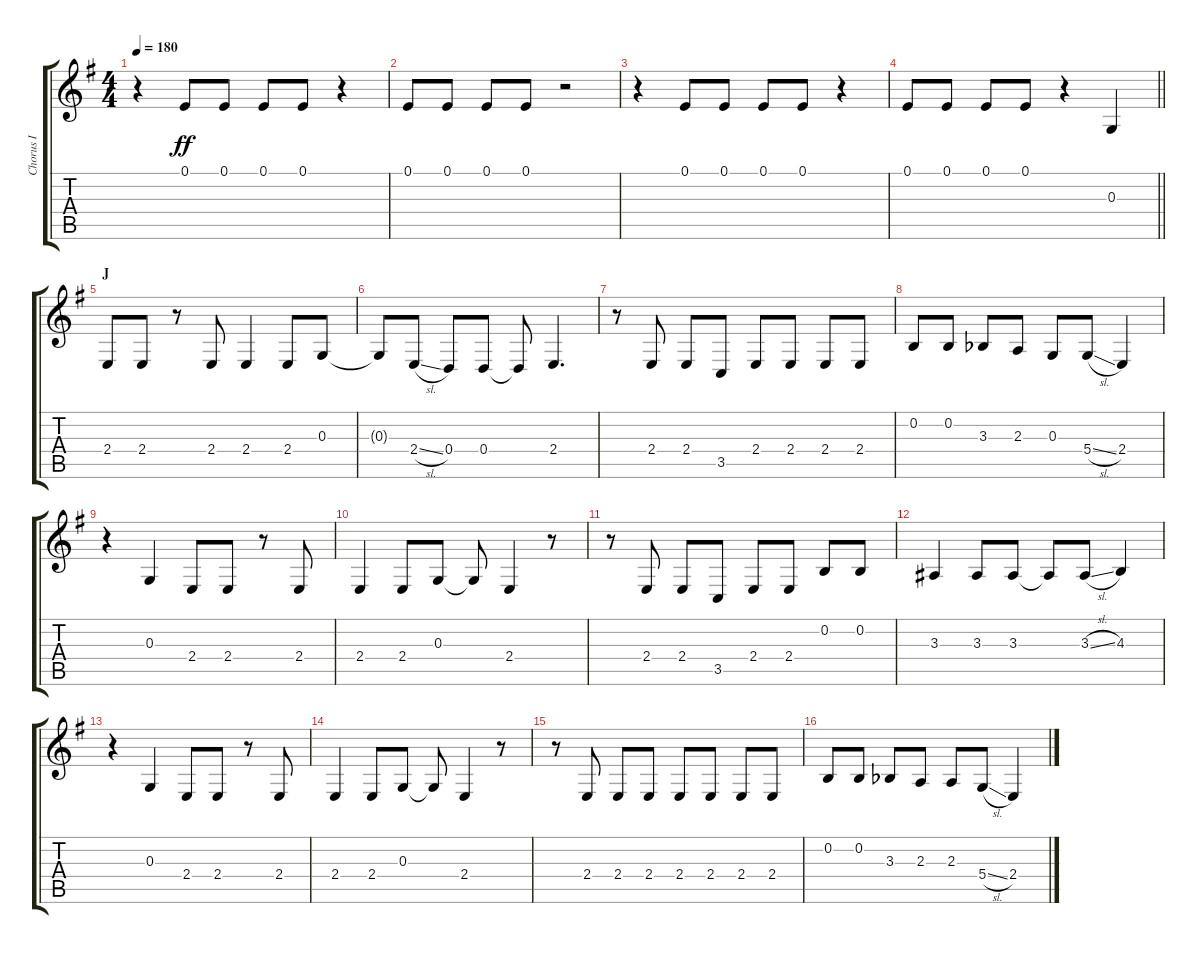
\track ("Chorus I" "Chorus I") {instrument voiceoohs}
\staff {score tabs}
\tuning (E4 B3 G3 D3 A2 E2) {hide}
\ts (4 4)
\tempo 180
\clef g2
\ks g
r.4{dy ff} 0.1.8 0.1.8 0.1.8 0.1.8 r.4 |
0.1.8 0.1.8 0.1.8 0.1.8 r.2 |
r.4 0.1.8 0.1.8 0.1.8 0.1.8 r.4 |
\barLineRight lightlight
0.1.8 0.1.8 0.1.8 0.1.8 r.4 0.3.4 |
\section ("" "J")
2.4.8 2.4.8 r.8 2.4.8 2.4.4 2.4.8 0.3.8 |
0.3{t}.8 2.4{sl}.8 0.4.8 0.4.8 0.4{t}.8 2.4.4{d} |
r.8 2.4.8 2.4.8 3.5.8 2.4.8 2.4.8 2.4.8 2.4.8 |
0.2.8 0.2.8 3.3{acc b}.8 2.3.8 0.3.8 5.4{sl}.8 2.4.4 |
r.4 0.3.4 2.4.8 2.4.8 r.8 2.4.8 |
2.4.4 2.4.8 0.3.8 0.3{t}.8 2.4.4 r.8 |
r.8 2.4.8 2.4.8 3.5.8 2.4.8 2.4.8 0.2.8 0.2.8 |
3.3.4 3.3.8 3.3.8 3.3{t}.8 3.3{sl}.8 4.3.4 |
r.4 0.3.4 2.4.8 2.4.8 r.8 2.4.8 |
2.4.4 2.4.8 0.3.8 0.3{t}.8 2.4.4 r.8 |
r.8 2.4.8 2.4.8 2.4.8 2.4.8 2.4.8 2.4.8 2.4.8 |
0.2.8 0.2.8 3.3{acc b}.8 2.3.8 2.3.8 5.4{sl}.8 2.4.4
